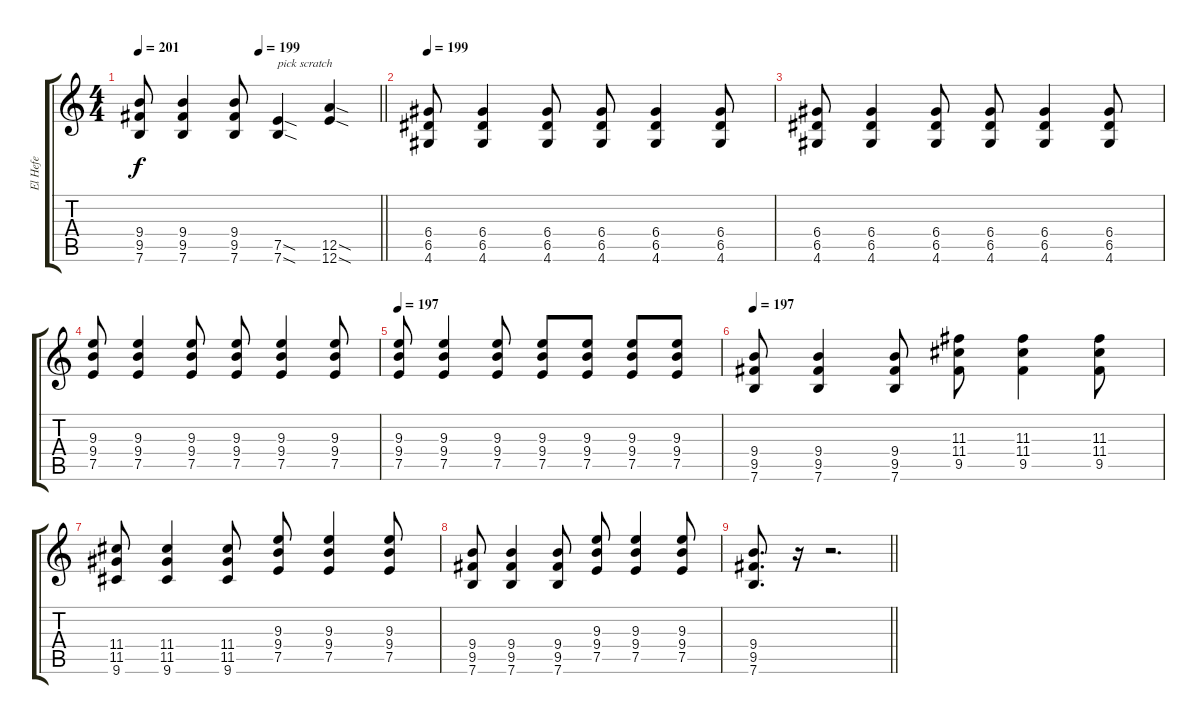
\track ("El Hefe" "El Hefe") {instrument distortionguitar}
\staff {score tabs}
\tuning (E4 B3 G3 D3 A2 E2) {hide}
\ts (4 4)
\tempo 201
\tempo (199 0.5)
\clef g2
\barLineRight lightlight
\ks c
(9.4 9.5 7.6).8{dy f} (9.4 9.5 7.6).4 (9.4 9.5 7.6).8 (7.5{sod} 7.6{sod}).4{txt "pick scratch"} (12.5{sod} 12.6{sod}).4 |
\section ("" "")
\tempo 199
(6.4 6.5 4.6).8 (6.4 6.5 4.6).4 (6.4 6.5 4.6).8 (6.4 6.5 4.6).8 (6.4 6.5 4.6).4 (6.4 6.5 4.6).8 |
(6.4 6.5 4.6).8 (6.4 6.5 4.6).4 (6.4 6.5 4.6).8 (6.4 6.5 4.6).8 (6.4 6.5 4.6).4 (6.4 6.5 4.6).8 |
(9.3 9.4 7.5).8 (9.3 9.4 7.5).4 (9.3 9.4 7.5).8 (9.3 9.4 7.5).8 (9.3 9.4 7.5).4 (9.3 9.4 7.5).8 |
\tempo 197
(9.3 9.4 7.5).8 (9.3 9.4 7.5).4 (9.3 9.4 7.5).8 (9.3 9.4 7.5).8 (9.3 9.4 7.5).8 (9.3 9.4 7.5).8 (9.3 9.4 7.5).8 |
\tempo 197
(9.4 9.5 7.6).8 (9.4 9.5 7.6).4 (9.4 9.5 7.6).8 (11.3 11.4 9.5).8 (11.3 11.4 9.5).4 (11.3 11.4 9.5).8 |
(11.4 11.5 9.6).8 (11.4 11.5 9.6).4 (11.4 11.5 9.6).8 (9.3 9.4 7.5).8 (9.3 9.4 7.5).4 (9.3 9.4 7.5).8 |
(9.4 9.5 7.6).8 (9.4 9.5 7.6).4 (9.4 9.5 7.6).8 (9.3 9.4 7.5).8 (9.3 9.4 7.5).4 (9.3 9.4 7.5).8 |
\barLineRight lightlight
(9.4 9.5 7.6).8{d} r.16 r.2{d}
